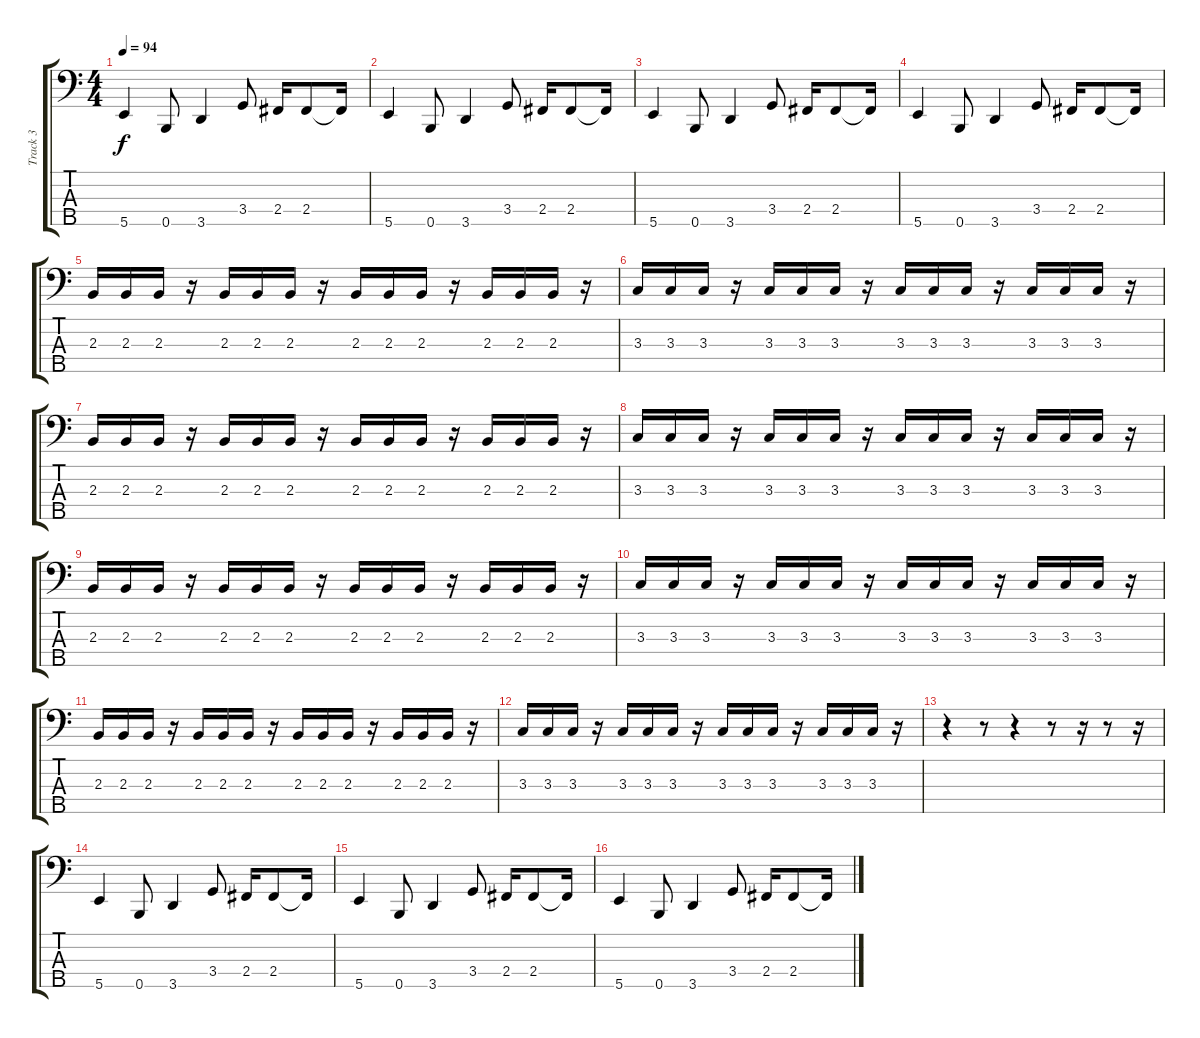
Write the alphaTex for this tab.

\track ("Track 3" "Track 3") {instrument slapbass1}
\staff {score tabs}
\tuning (G2 D2 A1 E1 B0) {hide}
\ts (4 4)
\tempo 94
\clef f4
\ks c
5.5.4{dy f} 0.5.8 3.5.4 3.4.8 2.4.16 2.4.8 2.4{t}.16 |
5.5.4 0.5.8 3.5.4 3.4.8 2.4.16 2.4.8 2.4{t}.16 |
5.5.4 0.5.8 3.5.4 3.4.8 2.4.16 2.4.8 2.4{t}.16 |
5.5.4 0.5.8 3.5.4 3.4.8 2.4.16 2.4.8 2.4{t}.16 |
2.3.16 2.3.16 2.3.16 r.16 2.3.16 2.3.16 2.3.16 r.16 2.3.16 2.3.16 2.3.16 r.16 2.3.16 2.3.16 2.3.16 r.16 |
3.3.16 3.3.16 3.3.16 r.16 3.3.16 3.3.16 3.3.16 r.16 3.3.16 3.3.16 3.3.16 r.16 3.3.16 3.3.16 3.3.16 r.16 |
2.3.16 2.3.16 2.3.16 r.16 2.3.16 2.3.16 2.3.16 r.16 2.3.16 2.3.16 2.3.16 r.16 2.3.16 2.3.16 2.3.16 r.16 |
3.3.16 3.3.16 3.3.16 r.16 3.3.16 3.3.16 3.3.16 r.16 3.3.16 3.3.16 3.3.16 r.16 3.3.16 3.3.16 3.3.16 r.16 |
2.3.16 2.3.16 2.3.16 r.16 2.3.16 2.3.16 2.3.16 r.16 2.3.16 2.3.16 2.3.16 r.16 2.3.16 2.3.16 2.3.16 r.16 |
3.3.16 3.3.16 3.3.16 r.16 3.3.16 3.3.16 3.3.16 r.16 3.3.16 3.3.16 3.3.16 r.16 3.3.16 3.3.16 3.3.16 r.16 |
2.3.16 2.3.16 2.3.16 r.16 2.3.16 2.3.16 2.3.16 r.16 2.3.16 2.3.16 2.3.16 r.16 2.3.16 2.3.16 2.3.16 r.16 |
3.3.16 3.3.16 3.3.16 r.16 3.3.16 3.3.16 3.3.16 r.16 3.3.16 3.3.16 3.3.16 r.16 3.3.16 3.3.16 3.3.16 r.16 |
r.4 r.8 r.4 r.8 r.16 r.8 r.16 |
5.5.4 0.5.8 3.5.4 3.4.8 2.4.16 2.4.8 2.4{t}.16 |
5.5.4 0.5.8 3.5.4 3.4.8 2.4.16 2.4.8 2.4{t}.16 |
5.5.4 0.5.8 3.5.4 3.4.8 2.4.16 2.4.8 2.4{t}.16
